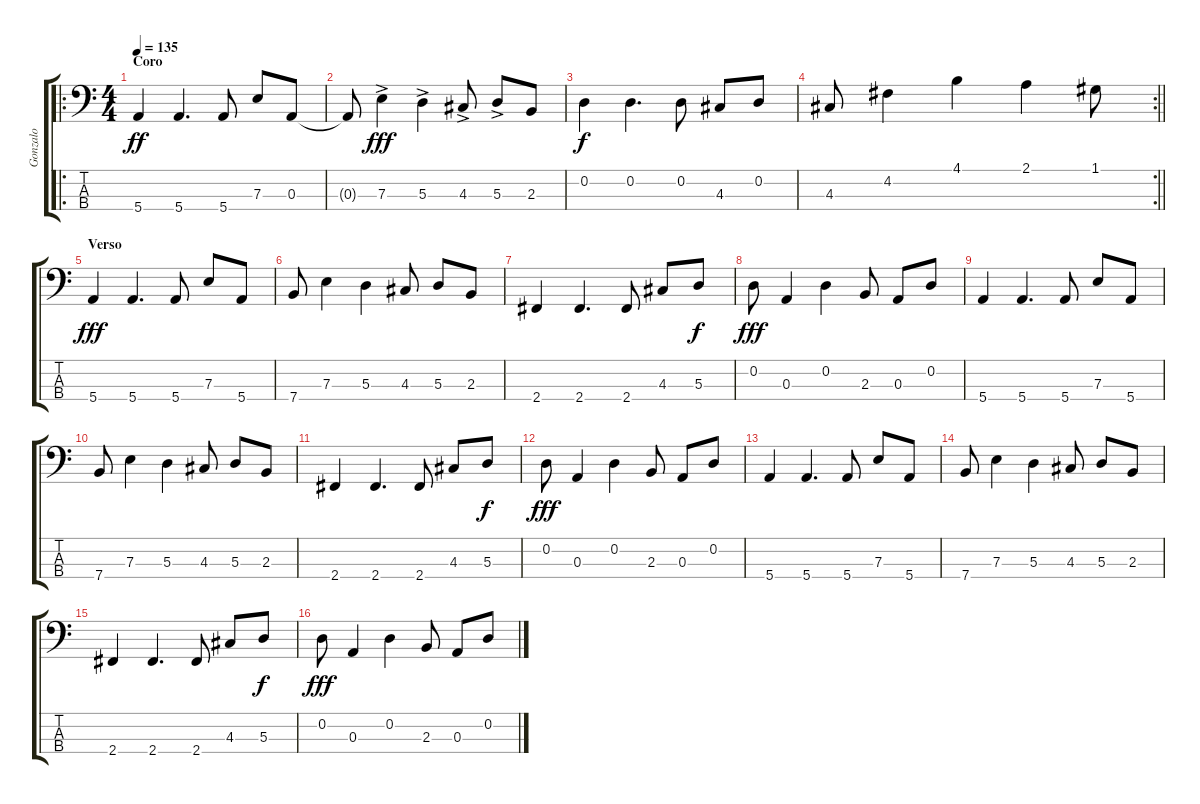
\track ("Gonzalo" "Gonzalo") {instrument electricbassfinger}
\staff {score tabs}
\tuning (G2 D2 A1 E1) {hide}
\ro
\ts (4 4)
\section ("" "Coro")
\tempo 135
\clef f4
\ks c
5.4.4{dy ff} 5.4.4{d} 5.4.8 7.3.8 0.3.8 |
0.3{t}.8 7.3{ac}.4{dy fff} 5.3{ac}.4 4.3{ac}.8 5.3{ac}.8 2.3.8 |
0.2.4{dy f} 0.2.4{d} 0.2.8 4.3.8 0.2.8 |
\rc 2
\barLineRight lightlight
4.3.8 4.2.4 4.1.4 2.1.4 1.1.8 |
\section ("" "Verso")
5.4.4{dy fff} 5.4.4{d} 5.4.8 7.3.8 5.4.8 |
7.4.8 7.3.4 5.3.4 4.3.8 5.3.8 2.3.8 |
2.4.4 2.4.4{d} 2.4.8 4.3.8 5.3.8{dy f} |
0.2.8{dy fff} 0.3.4 0.2.4 2.3.8 0.3.8 0.2.8 |
5.4.4 5.4.4{d} 5.4.8 7.3.8 5.4.8 |
7.4.8 7.3.4 5.3.4 4.3.8 5.3.8 2.3.8 |
2.4.4 2.4.4{d} 2.4.8 4.3.8 5.3.8{dy f} |
0.2.8{dy fff} 0.3.4 0.2.4 2.3.8 0.3.8 0.2.8 |
5.4.4 5.4.4{d} 5.4.8 7.3.8 5.4.8 |
7.4.8 7.3.4 5.3.4 4.3.8 5.3.8 2.3.8 |
2.4.4 2.4.4{d} 2.4.8 4.3.8 5.3.8{dy f} |
0.2.8{dy fff} 0.3.4 0.2.4 2.3.8 0.3.8 0.2.8
